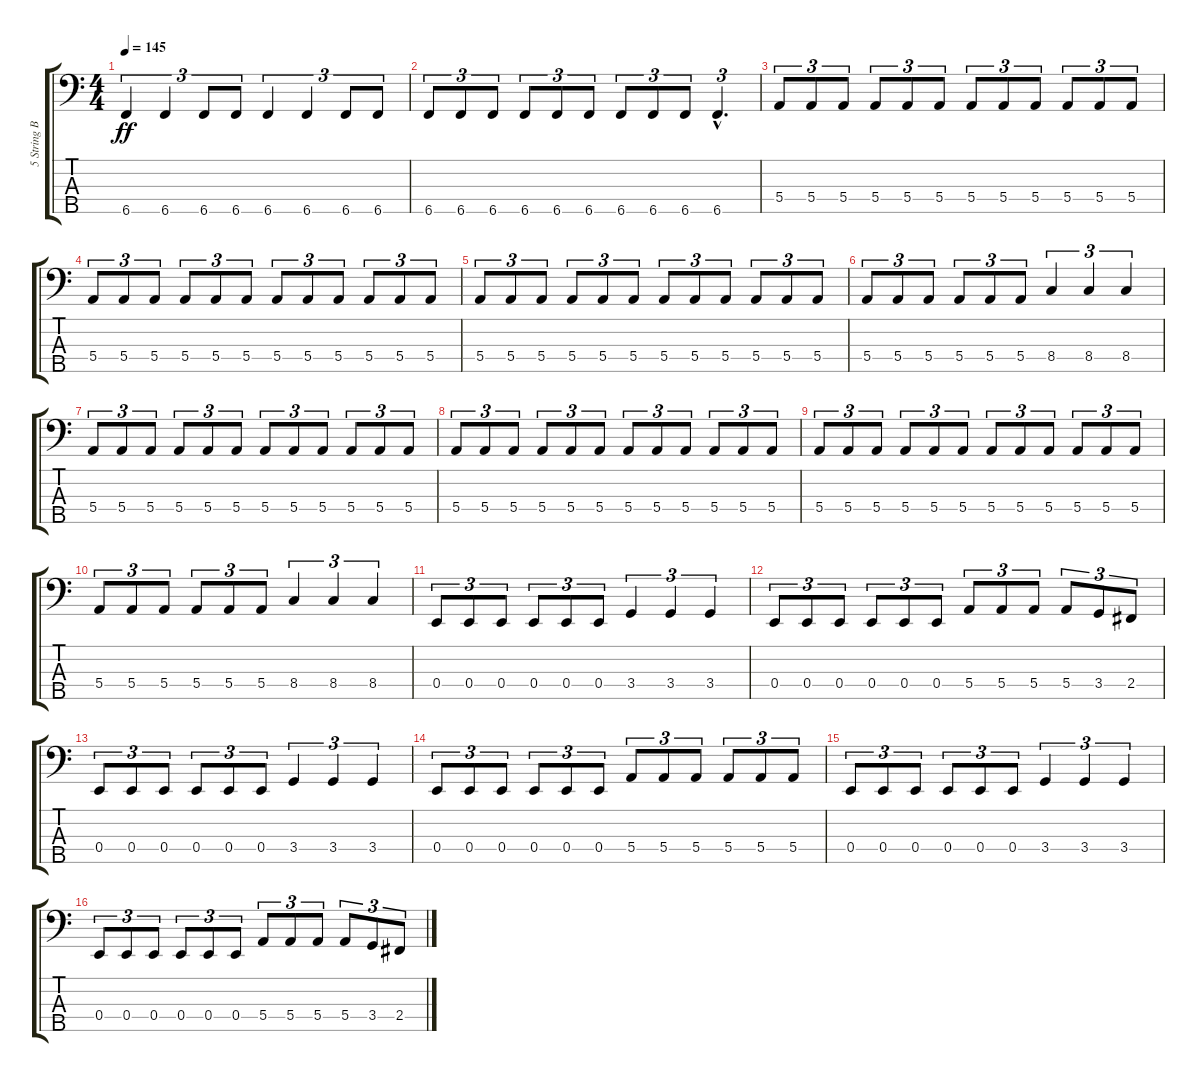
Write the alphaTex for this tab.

\track ("5 String Bass" "5 String B") {instrument electricbassfinger}
\staff {score tabs}
\tuning (G2 D2 A1 E1 B0) {hide}
\ts (4 4)
\tempo 145
\clef f4
\ks c
6.5.4{tu (3 2) dy ff} 6.5.4{tu (3 2)} 6.5.8{tu (3 2)} 6.5.8{tu (3 2)} 6.5.4{tu (3 2)} 6.5.4{tu (3 2)} 6.5.8{tu (3 2)} 6.5.8{tu (3 2)} |
6.5.8{tu (3 2)} 6.5.8{tu (3 2)} 6.5.8{tu (3 2)} 6.5.8{tu (3 2)} 6.5.8{tu (3 2)} 6.5.8{tu (3 2)} 6.5.8{tu (3 2)} 6.5.8{tu (3 2)} 6.5.8{tu (3 2)} 6.5{hac}.4{d tu (3 2)} |
5.4.8{tu (3 2)} 5.4.8{tu (3 2)} 5.4.8{tu (3 2)} 5.4.8{tu (3 2)} 5.4.8{tu (3 2)} 5.4.8{tu (3 2)} 5.4.8{tu (3 2)} 5.4.8{tu (3 2)} 5.4.8{tu (3 2)} 5.4.8{tu (3 2)} 5.4.8{tu (3 2)} 5.4.8{tu (3 2)} |
5.4.8{tu (3 2)} 5.4.8{tu (3 2)} 5.4.8{tu (3 2)} 5.4.8{tu (3 2)} 5.4.8{tu (3 2)} 5.4.8{tu (3 2)} 5.4.8{tu (3 2)} 5.4.8{tu (3 2)} 5.4.8{tu (3 2)} 5.4.8{tu (3 2)} 5.4.8{tu (3 2)} 5.4.8{tu (3 2)} |
5.4.8{tu (3 2)} 5.4.8{tu (3 2)} 5.4.8{tu (3 2)} 5.4.8{tu (3 2)} 5.4.8{tu (3 2)} 5.4.8{tu (3 2)} 5.4.8{tu (3 2)} 5.4.8{tu (3 2)} 5.4.8{tu (3 2)} 5.4.8{tu (3 2)} 5.4.8{tu (3 2)} 5.4.8{tu (3 2)} |
5.4.8{tu (3 2)} 5.4.8{tu (3 2)} 5.4.8{tu (3 2)} 5.4.8{tu (3 2)} 5.4.8{tu (3 2)} 5.4.8{tu (3 2)} 8.4.4{tu (3 2)} 8.4.4{tu (3 2)} 8.4.4{tu (3 2)} |
5.4.8{tu (3 2)} 5.4.8{tu (3 2)} 5.4.8{tu (3 2)} 5.4.8{tu (3 2)} 5.4.8{tu (3 2)} 5.4.8{tu (3 2)} 5.4.8{tu (3 2)} 5.4.8{tu (3 2)} 5.4.8{tu (3 2)} 5.4.8{tu (3 2)} 5.4.8{tu (3 2)} 5.4.8{tu (3 2)} |
5.4.8{tu (3 2)} 5.4.8{tu (3 2)} 5.4.8{tu (3 2)} 5.4.8{tu (3 2)} 5.4.8{tu (3 2)} 5.4.8{tu (3 2)} 5.4.8{tu (3 2)} 5.4.8{tu (3 2)} 5.4.8{tu (3 2)} 5.4.8{tu (3 2)} 5.4.8{tu (3 2)} 5.4.8{tu (3 2)} |
5.4.8{tu (3 2)} 5.4.8{tu (3 2)} 5.4.8{tu (3 2)} 5.4.8{tu (3 2)} 5.4.8{tu (3 2)} 5.4.8{tu (3 2)} 5.4.8{tu (3 2)} 5.4.8{tu (3 2)} 5.4.8{tu (3 2)} 5.4.8{tu (3 2)} 5.4.8{tu (3 2)} 5.4.8{tu (3 2)} |
5.4.8{tu (3 2)} 5.4.8{tu (3 2)} 5.4.8{tu (3 2)} 5.4.8{tu (3 2)} 5.4.8{tu (3 2)} 5.4.8{tu (3 2)} 8.4.4{tu (3 2)} 8.4.4{tu (3 2)} 8.4.4{tu (3 2)} |
0.4.8{tu (3 2)} 0.4.8{tu (3 2)} 0.4.8{tu (3 2)} 0.4.8{tu (3 2)} 0.4.8{tu (3 2)} 0.4.8{tu (3 2)} 3.4.4{tu (3 2)} 3.4.4{tu (3 2)} 3.4.4{tu (3 2)} |
0.4.8{tu (3 2)} 0.4.8{tu (3 2)} 0.4.8{tu (3 2)} 0.4.8{tu (3 2)} 0.4.8{tu (3 2)} 0.4.8{tu (3 2)} 5.4.8{tu (3 2)} 5.4.8{tu (3 2)} 5.4.8{tu (3 2)} 5.4.8{tu (3 2)} 3.4.8{tu (3 2)} 2.4.8{tu (3 2)} |
0.4.8{tu (3 2)} 0.4.8{tu (3 2)} 0.4.8{tu (3 2)} 0.4.8{tu (3 2)} 0.4.8{tu (3 2)} 0.4.8{tu (3 2)} 3.4.4{tu (3 2)} 3.4.4{tu (3 2)} 3.4.4{tu (3 2)} |
0.4.8{tu (3 2)} 0.4.8{tu (3 2)} 0.4.8{tu (3 2)} 0.4.8{tu (3 2)} 0.4.8{tu (3 2)} 0.4.8{tu (3 2)} 5.4.8{tu (3 2)} 5.4.8{tu (3 2)} 5.4.8{tu (3 2)} 5.4.8{tu (3 2)} 5.4.8{tu (3 2)} 5.4.8{tu (3 2)} |
0.4.8{tu (3 2)} 0.4.8{tu (3 2)} 0.4.8{tu (3 2)} 0.4.8{tu (3 2)} 0.4.8{tu (3 2)} 0.4.8{tu (3 2)} 3.4.4{tu (3 2)} 3.4.4{tu (3 2)} 3.4.4{tu (3 2)} |
0.4.8{tu (3 2)} 0.4.8{tu (3 2)} 0.4.8{tu (3 2)} 0.4.8{tu (3 2)} 0.4.8{tu (3 2)} 0.4.8{tu (3 2)} 5.4.8{tu (3 2)} 5.4.8{tu (3 2)} 5.4.8{tu (3 2)} 5.4.8{tu (3 2)} 3.4.8{tu (3 2)} 2.4.8{tu (3 2)}
